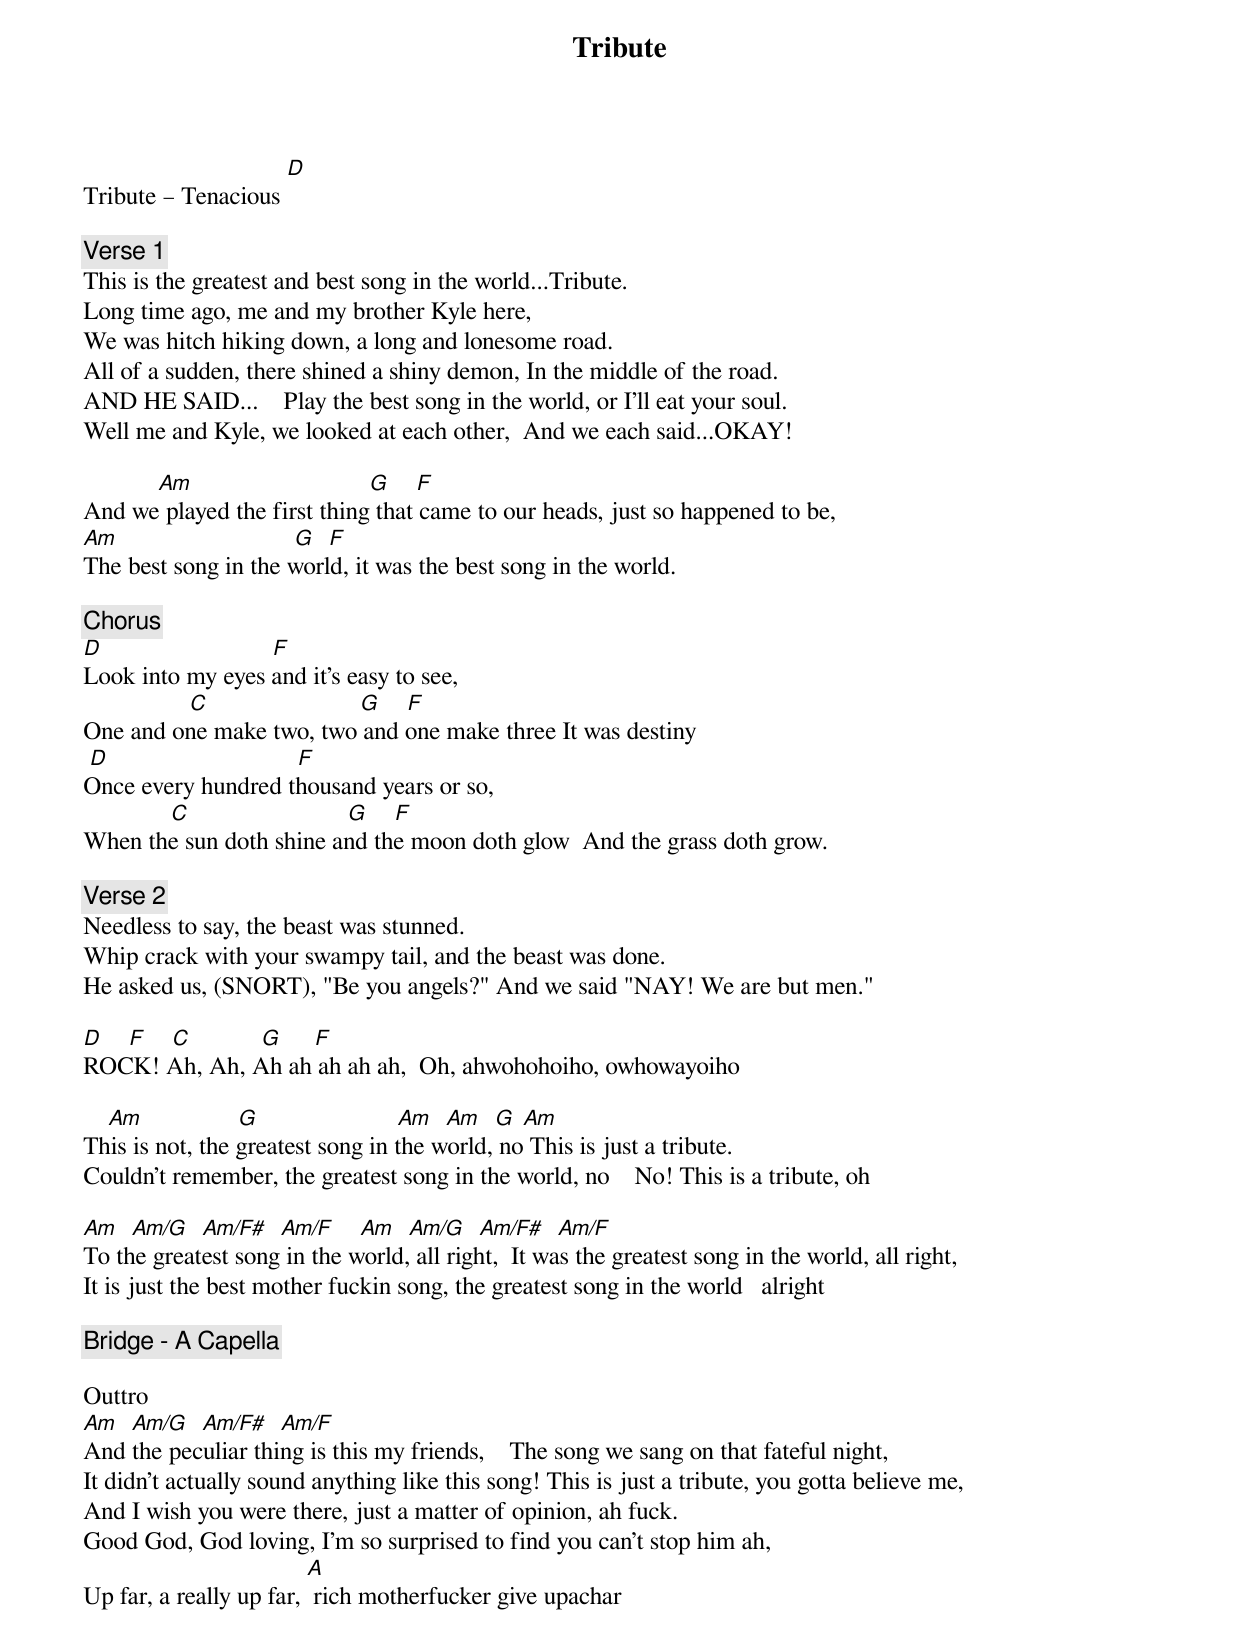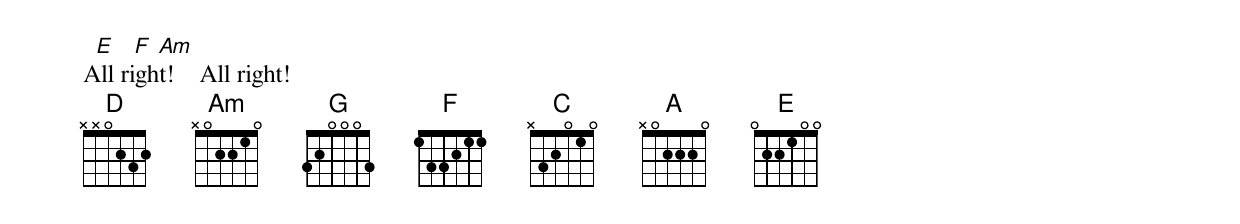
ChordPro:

{title: Tribute}
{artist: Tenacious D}
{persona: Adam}
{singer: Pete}
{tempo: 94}
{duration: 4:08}
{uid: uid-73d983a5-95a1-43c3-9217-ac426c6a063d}
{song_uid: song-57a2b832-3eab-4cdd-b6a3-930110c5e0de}



Tribute – Tenacious [D]

{comment: Verse 1}
This is the greatest and best song in the world...Tribute.
Long time ago, me and my brother Kyle here,
We was hitch hiking down, a long and lonesome road.
All of a sudden, there shined a shiny demon, In the middle of the road.
AND HE SAID...    Play the best song in the world, or I'll eat your soul.
Well me and Kyle, we looked at each other,  And we each said...OKAY!

           	[Am]                          		[G] 			[F]
And we played the first thing that came to our heads, just so happened to be,
[Am]                          		[G]		[F]
The best song in the world, it was the best song in the world.

{comment: Chorus}
[D]                         		[F]
Look into my eyes and it's easy to see,
                 [C]                     			[G] 			[F]
One and one make two, two and one make three	It was destiny
	[D]                           			[F]
Once every hundred thousand years or so,
            	 [C]                      			[G] 			[F]
When the sun doth shine and the moon doth glow 	And the grass doth grow.

{comment: Verse 2}
Needless to say, the beast was stunned.
Whip crack with your swampy tail, and the beast was done.
He asked us, (SNORT), "Be you angels?"	And we said "NAY! We are but men."

[D]   	[F]  	 [C]           [G]    	[F]
ROCK!	Ah, Ah, Ah ah ah ah ah, 	Oh, ahwohohoiho, owhowayoiho

    [Am]              	[G]                    		[Am]		[Am]		[G] [Am]
This is not, the greatest song in the world, no This is just a tribute.
Couldn't remember, the greatest song in the world, no    No! This is a tribute, oh

[Am]		[Am/G] 	[Am/F#] 	[Am/F]  		[Am]		[Am/G] 	[Am/F#] 	[Am/F]
To the greatest song in the world, all right,  It was the greatest song in the world, all right,
It is just the best mother fuckin song, the greatest song in the world   alright

{comment: Bridge - A Capella}

Outtro
[Am]		[Am/G] 	[Am/F#] 	[Am/F]
And the peculiar thing is this my friends,    The song we sang on that fateful night,
It didn't actually sound anything like this song!	This is just a tribute, you gotta believe me,
And I wish you were there, just a matter of opinion, ah fuck.
Good God, God loving, I'm so surprised to find you can’t stop him ah,
Up far, a really up far, [A] rich motherfucker give upachar

  [E] 		[F]	[Am]
All right!    All right!
